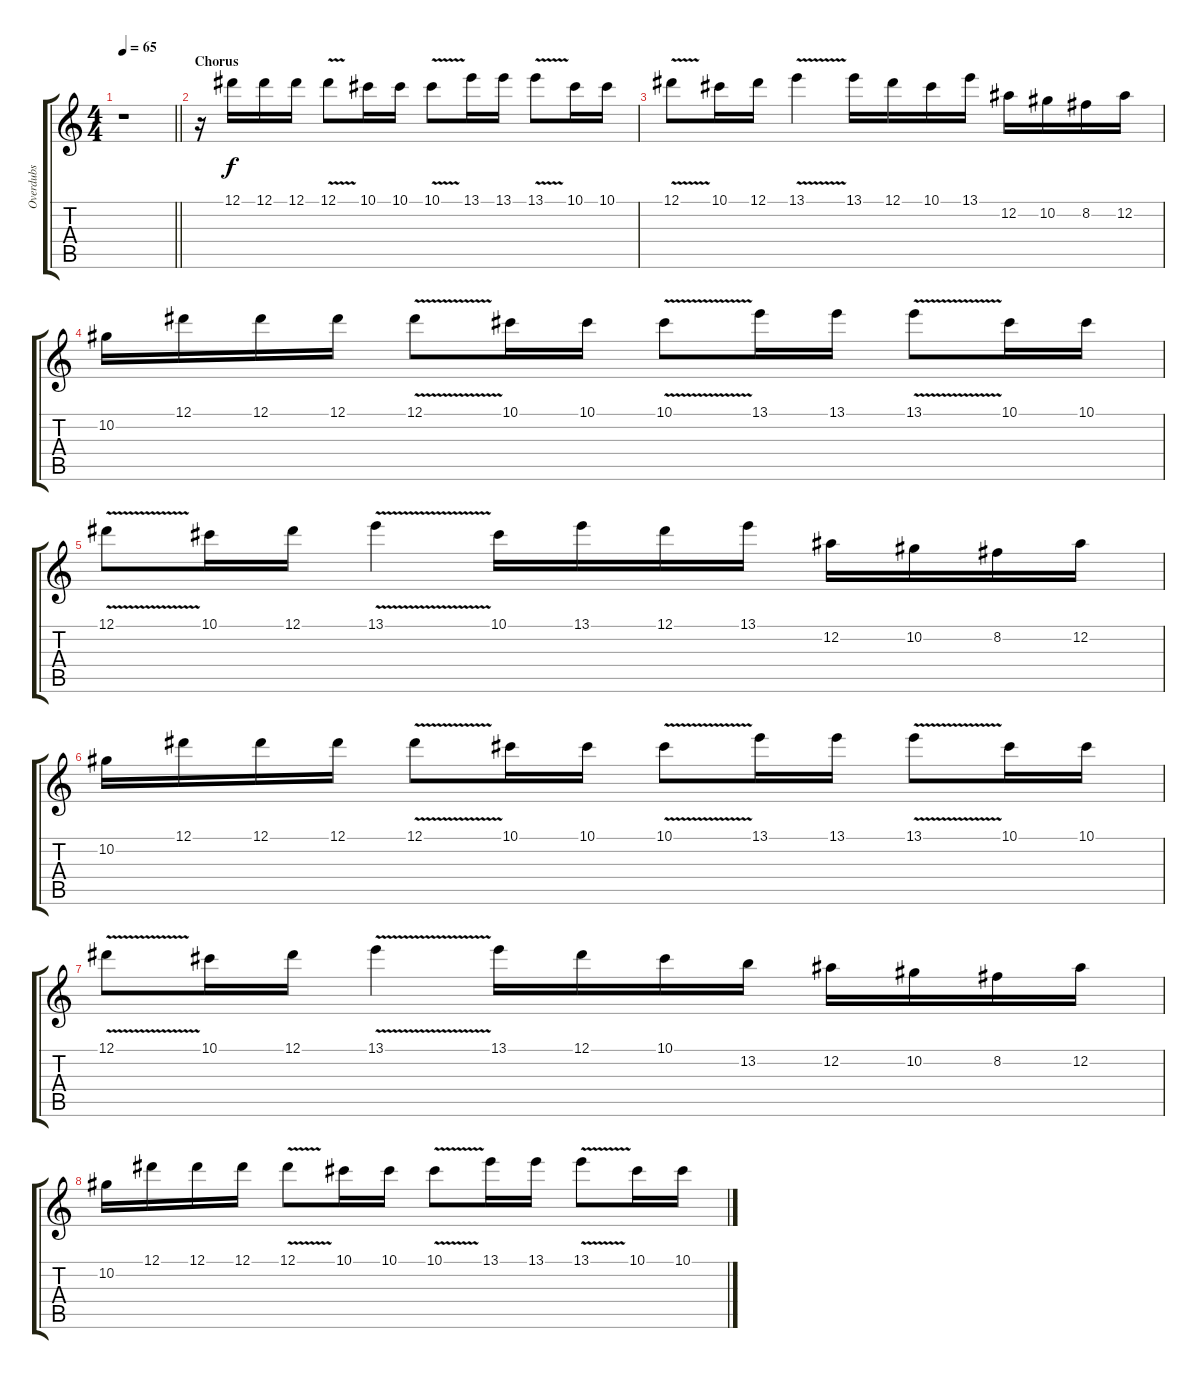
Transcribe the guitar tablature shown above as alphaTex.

\track ("Overdubs" "Overdubs") {instrument distortionguitar}
\staff {score tabs}
\tuning (Eb4 Bb3 Gb3 Db3 Ab2 Eb2) {hide}
\ts (4 4)
\tempo 65
\clef g2
\barLineRight lightlight
\ks c
r.1{dy f} |
\section ("" "Chorus")
r.16 12.1.16 12.1.16 12.1.16 12.1{v}.8 10.1.16 10.1.16 10.1{v}.8 13.1.16 13.1.16 13.1{v}.8 10.1.16 10.1.16 |
12.1{v}.8 10.1.16 12.1.16 13.1{v}.4 13.1.16 12.1.16 10.1.16 13.1.16 12.2.16 10.2.16 8.2.16 12.2.16 |
10.2.16 12.1.16 12.1.16 12.1.16 12.1{v}.8 10.1.16 10.1.16 10.1{v}.8 13.1.16 13.1.16 13.1{v}.8 10.1.16 10.1.16 |
12.1{v}.8 10.1.16 12.1.16 13.1{v}.4 10.1.16 13.1.16 12.1.16 13.1.16 12.2.16 10.2.16 8.2.16 12.2.16 |
10.2.16 12.1.16 12.1.16 12.1.16 12.1{v}.8 10.1.16 10.1.16 10.1{v}.8 13.1.16 13.1.16 13.1{v}.8 10.1.16 10.1.16 |
12.1{v}.8 10.1.16 12.1.16 13.1{v}.4 13.1.16 12.1.16 10.1.16 13.2.16 12.2.16 10.2.16 8.2.16 12.2.16 |
10.2.16 12.1.16 12.1.16 12.1.16 12.1{v}.8 10.1.16 10.1.16 10.1{v}.8 13.1.16 13.1.16 13.1{v}.8 10.1.16 10.1.16
